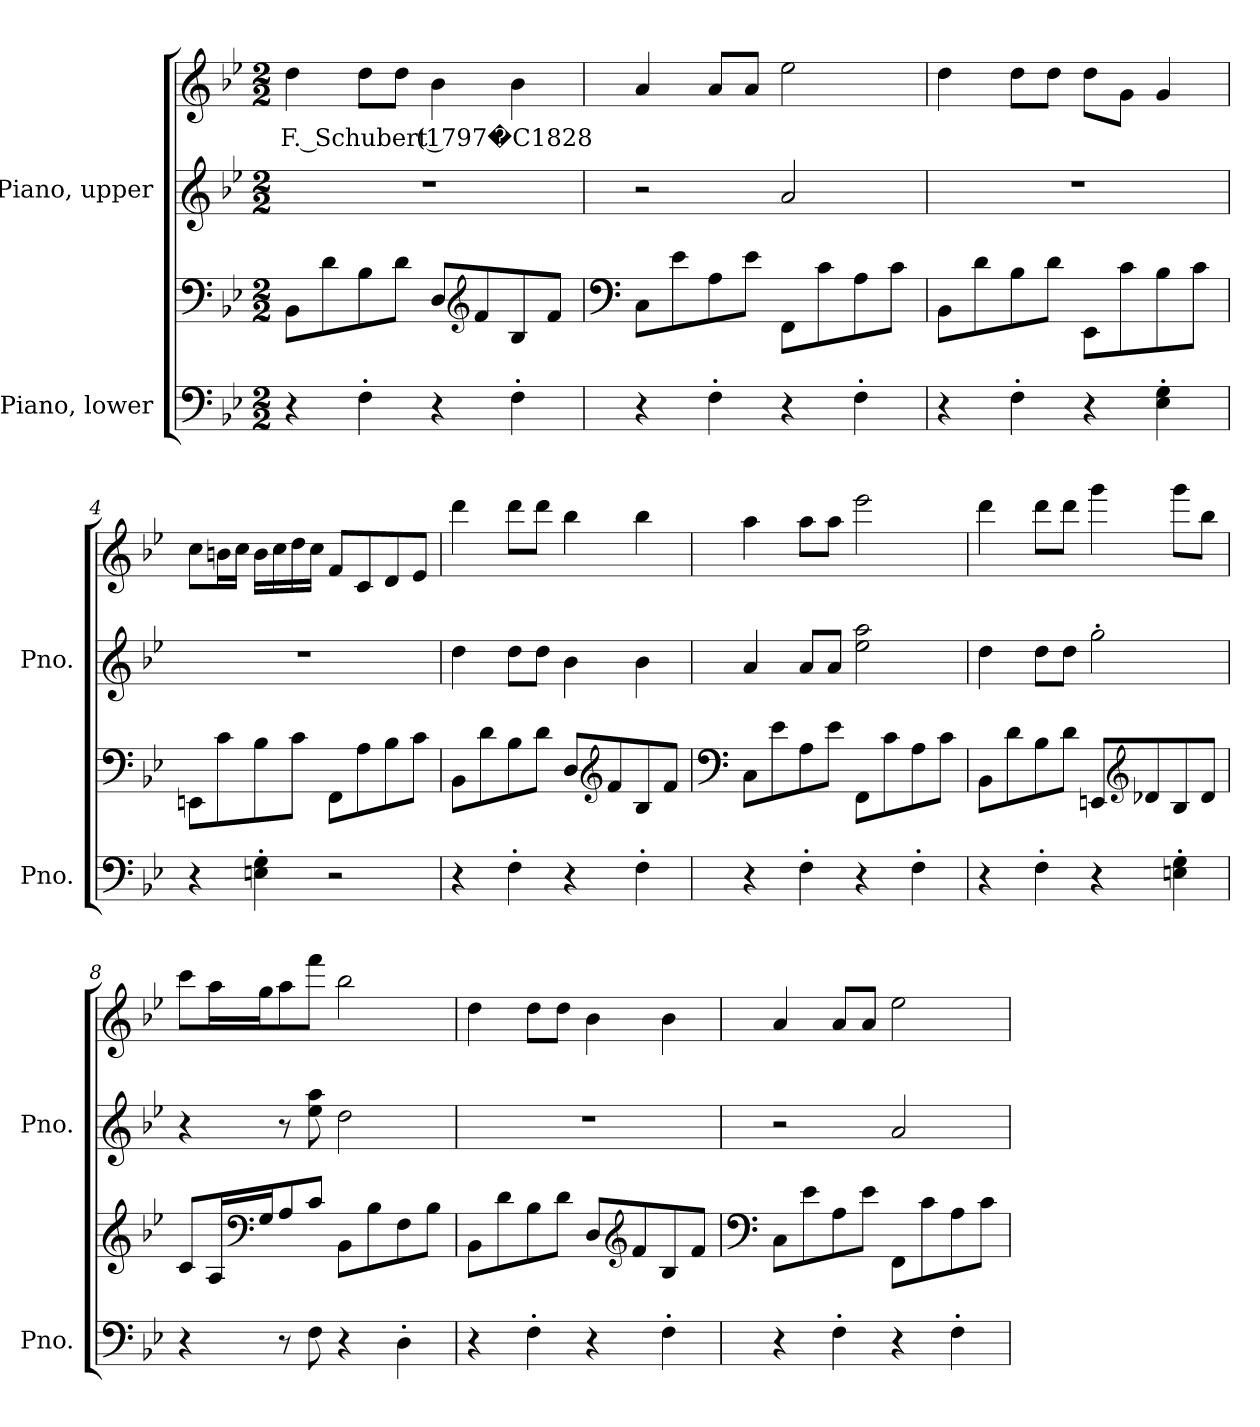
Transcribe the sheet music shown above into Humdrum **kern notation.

**kern	**kern	**kern	**kern	**text
*part2	*part2	*part1	*part1	*part1
*staff4	*staff3	*staff2	*staff1	*staff1
*I"Piano, lower	*	*I"Piano, upper	*	*
*I'Pno.	*	*I'Pno.	*	*
*clefF4	*clefF4	*clefG2	*clefG2	*
*k[b-e-]	*k[b-e-]	*k[b-e-]	*k[b-e-]	*
*M2/2	*M2/2	*M2/2	*M2/2	*
*MM50	*MM50	*MM50	*MM50	*
=1	=1	=1	=1	=1
!	!	!	!	!LO:LY:b
4r	8BB-\L	1r	4dd\	F. Schubert (1797�C1828
.	8d\	.	.	.
4F'\	8B-\	.	8dd\L	.
.	8d\J	.	8dd\J	.
4r	8D/L	.	4b-\	.
*	*clefG2	*	*	*
.	8f/	.	.	.
4F'\	8B-/	.	4b-\	.
.	8f/J	.	.	.
=2	=2	=2	=2	=2
*	*clefF4	*	*	*
4r	8C\L	2r	4a/	.
.	8e-\	.	.	.
4F'\	8A\	.	8a/L	.
.	8e-\J	.	8a/J	.
4r	8FF\L	2a/	2ee-\	.
.	8c\	.	.	.
4F'\	8A\	.	.	.
.	8c\J	.	.	.
!!LO:LB:g=z
=3	=3	=3	=3	=3
4r	8BB-\L	1r	4dd\	.
.	8d\	.	.	.
4F'\	8B-\	.	8dd\L	.
.	8d\J	.	8dd\J	.
4r	8EE-\L	.	8dd\L	.
.	8c\	.	8g\J	.
4E-\' 4G\'	8B-\	.	4g/	.
.	8c\J	.	.	.
=4	=4	=4	=4	=4
4r	8EEn\L	1r	8cc\L	.
.	8c\	.	16bn\L	.
.	.	.	16cc\JJ	.
4En\' 4G\'	8B-\	.	16b\LL	.
.	.	.	16cc\	.
.	8c\J	.	16dd\	.
.	.	.	16cc\JJ	.
2r	8FF\L	.	8f/L	.
.	8A\	.	8c/	.
.	8B-\	.	8d/	.
.	8c\J	.	8e-/J	.
=5	=5	=5	=5	=5
4r	8BB-\L	4dd\	4ddd\	.
.	8d\	.	.	.
4F'\	8B-\	8dd\L	8ddd\L	.
.	8d\J	8dd\J	8ddd\J	.
4r	8D/L	4b-\	4bb-\	.
*	*clefG2	*	*	*
.	8f/	.	.	.
4F'\	8B-/	4b-\	4bb-\	.
.	8f/J	.	.	.
=6	=6	=6	=6	=6
*	*clefF4	*	*	*
4r	8C\L	4a/	4aa\	.
.	8e-\	.	.	.
4F'\	8A\	8a/L	8aa\L	.
.	8e-\J	8a/J	8aa\J	.
4r	8FF\L	2ee-\ 2aa\	2eee-\	.
.	8c\	.	.	.
4F'\	8A\	.	.	.
.	8c\J	.	.	.
!!LO:LB:g=z
=7	=7	=7	=7	=7
4r	8BB-\L	4dd\	4ddd\	.
.	8d\	.	.	.
4F'\	8B-\	8dd\L	8ddd\L	.
.	8d\J	8dd\J	8ddd\J	.
4r	8EEn/L	2gg'\	4ggg\	.
*	*clefG2	*	*	*
.	8d-X/	.	.	.
4En\' 4G\'	8B-/	.	8ggg\L	.
.	8d-/J	.	8bb-\J	.
=8	=8	=8	=8	=8
4r	8c/L	4r	8ccc\L	.
.	16A/L	.	16aa\L	.
*	*clefF4	*	*	*
.	16G/J	.	16gg\J	.
8r	8A/	8r	8aa\	.
8F\	8c/J	8ee-\ 8aa\	8fff\J	.
4r	8BB-\L	2dd\	2bb-\	.
.	8B-\	.	.	.
4D'\	8F\	.	.	.
.	8B-\J	.	.	.
=9	=9	=9	=9	=9
4r	8BB-\L	1r	4dd\	.
.	8d\	.	.	.
4F'\	8B-\	.	8dd\L	.
.	8d\J	.	8dd\J	.
4r	8D/L	.	4b-\	.
*	*clefG2	*	*	*
.	8f/	.	.	.
4F'\	8B-/	.	4b-\	.
.	8f/J	.	.	.
!!LO:PB:g=z
=10	=10	=10	=10	=10
*	*clefF4	*	*	*
4r	8C\L	2r	4a/	.
.	8e-\	.	.	.
4F'\	8A\	.	8a/L	.
.	8e-\J	.	8a/J	.
4r	8FF\L	2a/	2ee-\	.
.	8c\	.	.	.
4F'\	8A\	.	.	.
.	8c\J	.	.	.
=	=	=	=	=
*-	*-	*-	*-	*-
